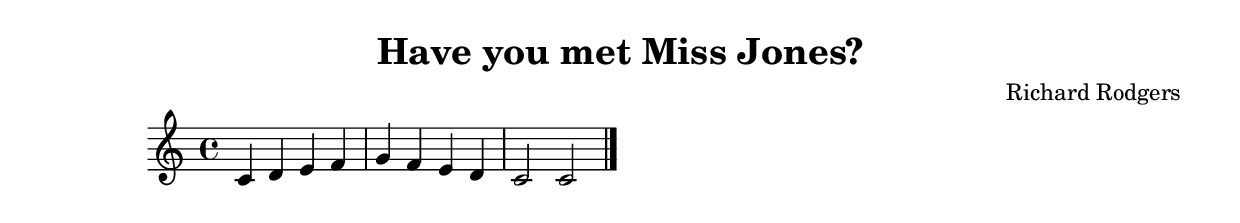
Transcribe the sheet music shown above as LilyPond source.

\version "2.24.4"

\header {
  title = "Have you met Miss Jones?"
  composer = "Richard Rodgers"
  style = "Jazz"
}

\score {
  \new Staff {
    \clef treble
    \time 4/4
    \key c \major
    
    % Simple chord progression placeholder
    c'4 d' e' f' |
    g' f' e' d' |
    c'2 c'2 |
    \bar "|."
  }
  \layout {}
  \midi {
    \tempo 4 = 120
  }
}